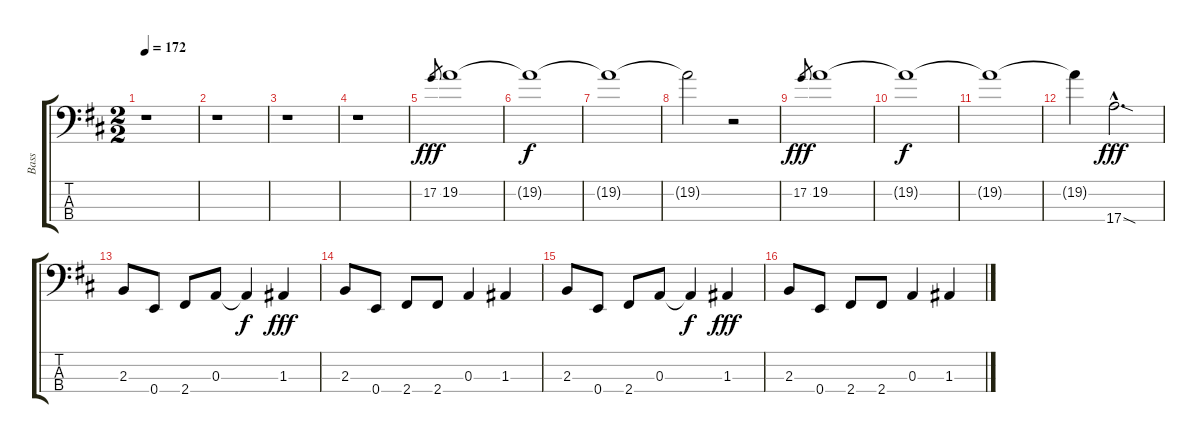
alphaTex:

\track ("Bass" "Bass") {instrument electricbassfinger}
\staff {score tabs}
\tuning (G2 D2 A1 E1) {hide}
\ts (2 2)
\tempo 172
\clef f4
\ks d
r.1{dy fff instrument electricbassfinger} |
r.1 |
r.1 |
r.1 |
17.2.8{gr} 19.2.1 |
19.2{t}.1{dy f} |
19.2{t}.1 |
19.2{t}.2 r.2 |
17.2.8{gr dy fff} 19.2.1 |
19.2{t}.1{dy f} |
19.2{t}.1 |
19.2{t}.4 17.4{sod hac}.2{d dy fff} |
2.3.8 0.4.8 2.4.8 0.3.8 0.3{t}.4{dy f} 1.3.4{dy fff} |
2.3.8 0.4.8 2.4.8 2.4.8 0.3.4 1.3.4 |
2.3.8 0.4.8 2.4.8 0.3.8 0.3{t}.4{dy f} 1.3.4{dy fff} |
2.3.8 0.4.8 2.4.8 2.4.8 0.3.4 1.3.4
